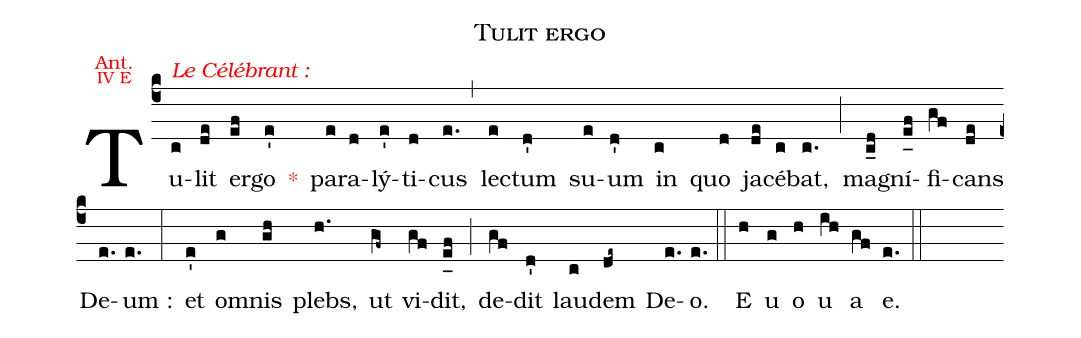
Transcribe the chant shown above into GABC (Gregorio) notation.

name:Tulit ergo;
office-part:Antiphona;
annotation: {\color{red}\footnotesize Ant.};
annotation: {\color{red}\scriptsize IV E};
%%
(c4) Tu<alt>{\textcolor{red}{Le Célébrant :}}</alt>(c)lit(de) er(ef)go(e') <c>*</c>() pa(e)ra(d)lý(e')ti(d)cus(e.) (,) le(e)ctum(d') su(e)um(d') in(c) quo(d) ja(de)cé(c)bat,(c.) (;) ma(c_d)gní(e_[uh:l]f)fi(gf)cans(de) De(e.)um :(e.) (:) et(e') o(g)mnis(gh) plebs,(h.) ut(gf~) vi(gf)dit,(e_[uh:l]f) (;) de(gf)dit(d') lau(c)dem(de~) De(e.)o.(e.) (::) <eu>E(h) u(g) o(h) u(ih) a(gf) e.</eu>(e.) (::)
